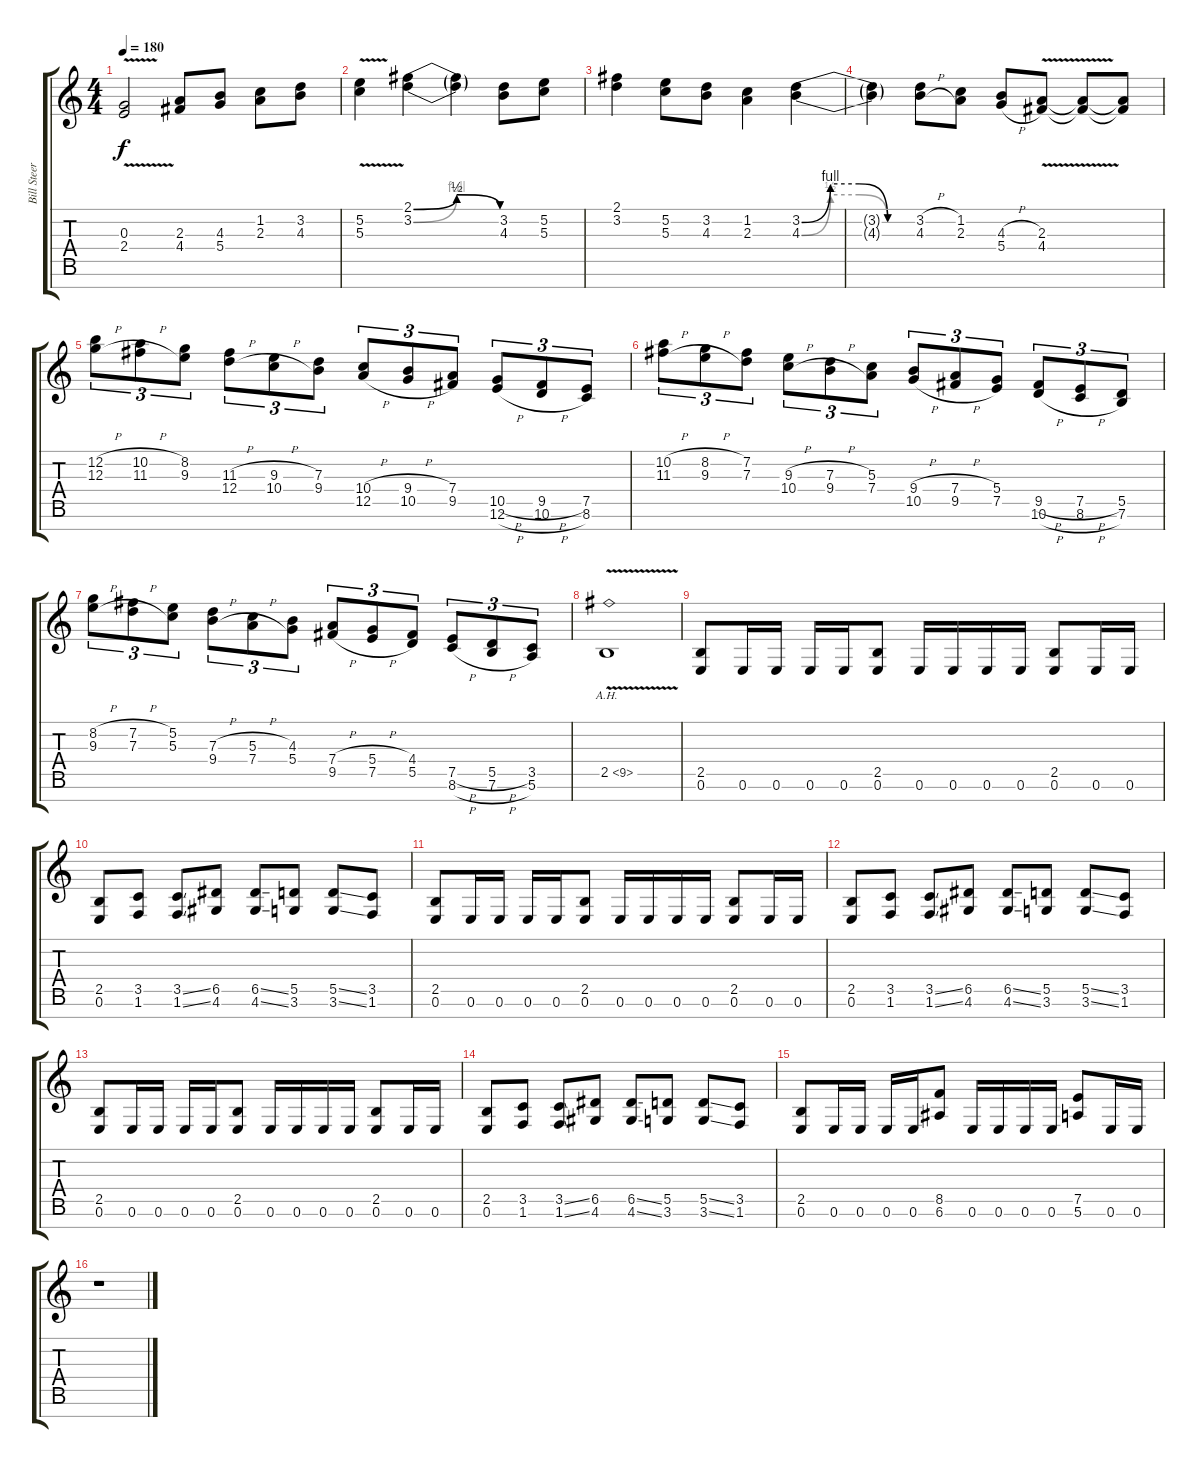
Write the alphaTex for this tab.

\track ("Bill Steer" "Bill Steer") {instrument distortionguitar}
\staff {score tabs}
\tuning (E4 B3 G3 D3 A2 E2 B1) {hide}
\ts (4 4)
\tempo 180
\clef g2
\ks c
(0.3{v} 2.4{v}).2{dy f} (2.3 4.4).8 (4.3 5.4).8 (1.2 2.3).8 (3.2 4.3).8 |
(5.2{v} 5.3{v}).4 (2.1{be (bendrelease 0 0 25 2 25 2 60 0)} 3.2{be (bendrelease 0 0 25 4 25 4 60 0)}).4 (2.1{t} 3.2{t}).4 (3.2 4.3).8 (5.2 5.3).8 |
(2.1 3.2).4 (5.2 5.3).8 (3.2 4.3).8 (1.2 2.3).4 (3.2{be (custom 0 0 15 4 30 4 45 0 60 0)} 4.3{be (custom 0 0 15 2 30 2 45 0 60 0)}).4 |
(3.2{t} 4.3{t}).4 (3.2{h} 4.3{h}).8 (1.2 2.3).8 (4.3{h} 5.4{h}).8 (2.3{v} 4.4{v}).8 (2.3{t} 4.4{t}).8 (2.3{t} 4.4{t}).8 |
(12.2{h} 12.3{h}).8{tu (3 2)} (10.2{h} 11.3{h}).8{tu (3 2)} (8.2 9.3).8{tu (3 2)} (11.3{h} 12.4{h}).8{tu (3 2)} (9.3{h} 10.4{h}).8{tu (3 2)} (7.3 9.4).8{tu (3 2)} (10.4{h} 12.5{h}).8{tu (3 2)} (9.4{h} 10.5{h}).8{tu (3 2)} (7.4 9.5).8{tu (3 2)} (10.5{h} 12.6{h}).8{tu (3 2)} (9.5{h} 10.6{h}).8{tu (3 2)} (7.5 8.6).8{tu (3 2)} |
(10.2{h} 11.3{h}).8{tu (3 2)} (8.2{h} 9.3{h}).8{tu (3 2)} (7.2 7.3).8{tu (3 2)} (9.3{h} 10.4{h}).8{tu (3 2)} (7.3{h} 9.4{h}).8{tu (3 2)} (5.3 7.4).8{tu (3 2)} (9.4{h} 10.5{h}).8{tu (3 2)} (7.4{h} 9.5{h}).8{tu (3 2)} (5.4 7.5).8{tu (3 2)} (9.5{h} 10.6{h}).8{tu (3 2)} (7.5{h} 8.6{h}).8{tu (3 2)} (5.5 7.6).8{tu (3 2)} |
(8.2{h} 9.3{h}).8{tu (3 2)} (7.2{h} 7.3{h}).8{tu (3 2)} (5.2 5.3).8{tu (3 2)} (7.3{h} 9.4{h}).8{tu (3 2)} (5.3{h} 7.4{h}).8{tu (3 2)} (4.3 5.4).8{tu (3 2)} (7.4{h} 9.5{h}).8{tu (3 2)} (5.4{h} 7.5{h}).8{tu (3 2)} (4.4 5.5).8{tu (3 2)} (7.5{h} 8.6{h}).8{tu (3 2)} (5.5{h} 7.6{h}).8{tu (3 2)} (3.5 5.6).8{tu (3 2)} |
2.5{ah 7 v}.1 |
(2.5 0.6).8 0.6.16 0.6.16 0.6.16 0.6.16 (2.5 0.6).8 0.6.16 0.6.16 0.6.16 0.6.16 (2.5 0.6).8 0.6.16 0.6.16 |
(2.5 0.6).8 (3.5 1.6).8 (3.5{ss} 1.6{ss}).8 (6.5 4.6).8 (6.5{ss} 4.6{ss}).8 (5.5 3.6).8 (5.5{ss} 3.6{ss}).8 (3.5 1.6).8 |
(2.5 0.6).8 0.6.16 0.6.16 0.6.16 0.6.16 (2.5 0.6).8 0.6.16 0.6.16 0.6.16 0.6.16 (2.5 0.6).8 0.6.16 0.6.16 |
(2.5 0.6).8 (3.5 1.6).8 (3.5{ss} 1.6{ss}).8 (6.5 4.6).8 (6.5{ss} 4.6{ss}).8 (5.5 3.6).8 (5.5{ss} 3.6{ss}).8 (3.5 1.6).8 |
(2.5 0.6).8 0.6.16 0.6.16 0.6.16 0.6.16 (2.5 0.6).8 0.6.16 0.6.16 0.6.16 0.6.16 (2.5 0.6).8 0.6.16 0.6.16 |
(2.5 0.6).8 (3.5 1.6).8 (3.5{ss} 1.6{ss}).8 (6.5 4.6).8 (6.5{ss} 4.6{ss}).8 (5.5 3.6).8 (5.5{ss} 3.6{ss}).8 (3.5 1.6).8 |
(2.5 0.6).8 0.6.16 0.6.16 0.6.16 0.6.16 (8.5 6.6).8 0.6.16 0.6.16 0.6.16 0.6.16 (7.5 5.6).8 0.6.16 0.6.16 |
r.1
